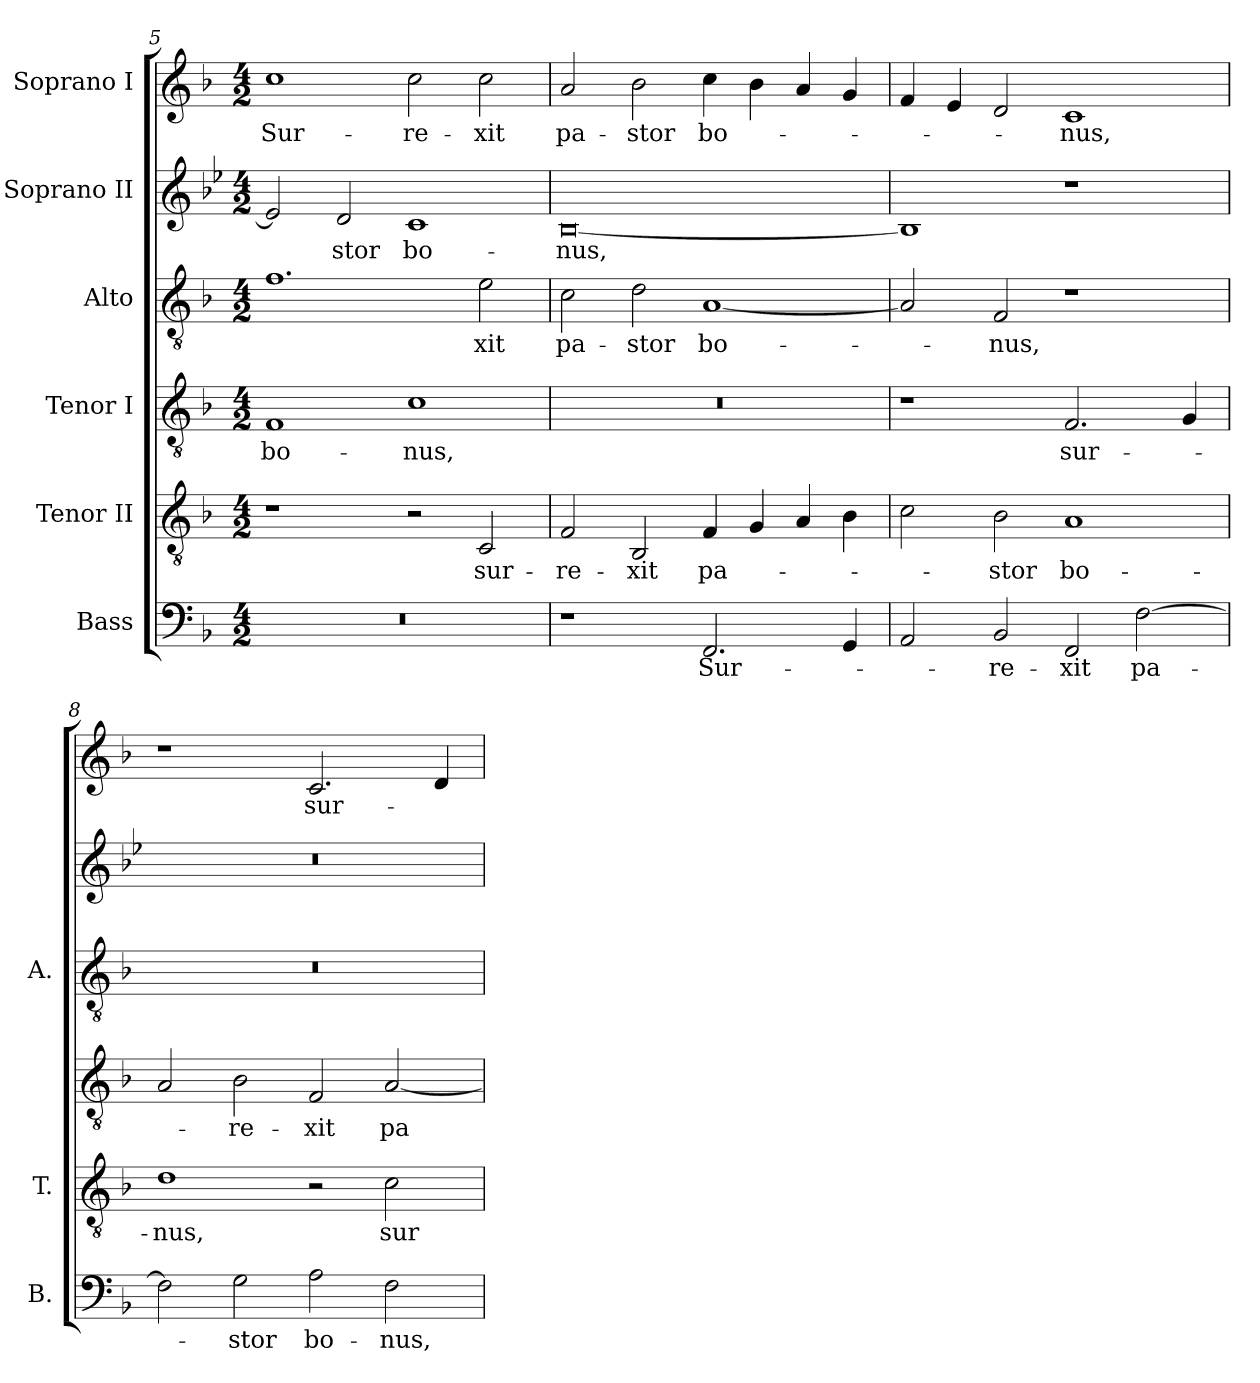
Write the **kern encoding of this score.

**kern	**text	**kern	**text	**kern	**text	**kern	**text	**kern	**text	**kern	**text
*part6	*part6	*part5	*part5	*part4	*part4	*part3	*part3	*part2	*part2	*part1	*part1
*staff6	*staff6	*staff5	*staff5	*staff4	*staff4	*staff3	*staff3	*staff2	*staff2	*staff1	*staff1
*I"Bass	*	*I"Tenor II	*	*I"Tenor I	*	*I"Alto	*	*I"Soprano II	*	*I"Soprano I	*
*I'B.	*	*I'T.	*	*	*	*I'A.	*	*	*	*	*
!!LO:LB:g=z
*clefF4	*	*clefGv2	*	*clefGv2	*	*clefGv2	*	*clefG2	*	*clefG2	*
*	*	*ITrd7c12	*	*	*	*	*	*ITrd-4c-7	*	*	*
*k[b-]	*	*k[b-]	*	*k[b-]	*	*k[b-]	*	*k[b-]	*	*k[b-]	*
*F:	*	*F:	*	*F:	*	*F:	*	*F:	*	*F:	*
*M4/2	*	*M4/2	*	*M4/2	*	*M4/2	*	*M4/2	*	*M4/2	*
=5	=5	=5	=5	=5	=5	=5	=5	=5	=5	=5	=5
!LO:N:vis=1	!	!	!	!	!	!	!	!	!	!	!
!	!	!	!	!	!LO:LY:b:color=#000000	!	!	!	!	!	!
!	!	!	!	!	!	!	!	!	!	!	!LO:LY:b:color=#000000
0r	.	1r	.	1Fi	bo-	1.fi	.	2b-i/]	.	1cci	Sur-
!	!	!	!	!	!	!	!	!	!LO:LY:b:color=#000000	!	!
.	.	.	.	.	.	.	.	2ai/	-stor	.	.
!	!	!	!	!	!LO:LY:b:color=#000000	!	!	!	!	!	!
!	!	!	!	!	!	!	!	!	!LO:LY:b:color=#000000	!	!
!	!	!	!	!	!	!	!	!	!	!	!LO:LY:b:color=#000000
.	.	2r	.	1ci	-nus,	.	.	1gi	bo-	2cci\	-re-
!	!	!	!LO:LY:b:color=#000000	!	!	!	!	!	!	!	!
!	!	!	!	!	!	!	!LO:LY:b:color=#000000	!	!	!	!
!	!	!	!	!	!	!	!	!	!	!	!LO:LY:b:color=#000000
.	.	2CCi/	sur-	.	.	2ei\	-xit	.	.	2cci\	-xit
=6	=6	=6	=6	=6	=6	=6	=6	=6	=6	=6	=6
!	!	!	!LO:LY:b:color=#000000	!LO:N:vis=1	!	!	!	!	!	!	!
!	!	!	!	!	!	!	!LO:LY:b:color=#000000	!	!	!	!
!	!	!	!	!	!	!	!	!	!LO:LY:b:color=#000000	!	!
!	!	!	!	!	!	!	!	!	!	!	!LO:LY:b:color=#000000
1r	.	2FFi/	-re-	0r	.	2ci\	pa-	[<0fi	-nus,	2ai/	pa-
!	!	!	!LO:LY:b:color=#000000	!	!	!	!	!	!	!	!
!	!	!	!	!	!	!	!LO:LY:b:color=#000000	!	!	!	!
!	!	!	!	!	!	!	!	!	!	!	!LO:LY:b:color=#000000
.	.	2BBB-i/	-xit	.	.	2di\	-stor	.	.	2b-i\	-stor
!	!LO:LY:b:color=#000000	!	!	!	!	!	!	!	!	!	!
!	!	!	!LO:LY:b:color=#000000	!	!	!	!	!	!	!	!
!	!	!	!	!	!	!	!LO:LY:b:color=#000000	!	!	!	!
!	!	!	!	!	!	!	!	!	!	!	!LO:LY:b:color=#000000
2.FFi/	Sur-	4FFi/	pa-	.	.	[<1Ai	bo-	.	.	4cci\	bo-
.	.	4GGi/	.	.	.	.	.	.	.	4b-i\	.
.	.	4AAi/	.	.	.	.	.	.	.	4ai/	.
4GGi/	.	4BB-i\	.	.	.	.	.	.	.	4gi/	.
=7	=7	=7	=7	=7	=7	=7	=7	=7	=7	=7	=7
2AAi/	.	2Ci\	.	1r	.	2Ai/]	.	1fi]	.	4fi/	.
.	.	.	.	.	.	.	.	.	.	4ei/	.
!	!LO:LY:b:color=#000000	!	!	!	!	!	!	!	!	!	!
!	!	!	!LO:LY:b:color=#000000	!	!	!	!	!	!	!	!
!	!	!	!	!	!	!	!LO:LY:b:color=#000000	!	!	!	!
2BB-i/	-re-	2BB-i\	-stor	.	.	2Fi/	-nus,	.	.	2di/	.
!	!LO:LY:b:color=#000000	!	!	!	!	!	!	!	!	!	!
!	!	!	!LO:LY:b:color=#000000	!	!	!	!	!	!	!	!
!	!	!	!	!	!LO:LY:b:color=#000000	!	!	!	!	!	!
!	!	!	!	!	!	!	!	!	!	!	!LO:LY:b:color=#000000
2FFi/	-xit	1AAi	bo-	2.Fi/	sur-	1r	.	1r	.	1ci	-nus,
!	!LO:LY:b:color=#000000	!	!	!	!	!	!	!	!	!	!
[>2Fi\	pa-	.	.	.	.	.	.	.	.	.	.
.	.	.	.	4Gi/	.	.	.	.	.	.	.
=8	=8	=8	=8	=8	=8	=8	=8	=8	=8	=8	=8
!	!	!	!LO:LY:b:color=#000000	!	!	!LO:N:vis=1	!	!LO:N:vis=1	!	!	!
2Fi\]	.	1Di	-nus,	2Ai/	.	0r	.	0r	.	1r	.
!	!LO:LY:b:color=#000000	!	!	!	!	!	!	!	!	!	!
!	!	!	!	!	!LO:LY:b:color=#000000	!	!	!	!	!	!
2Gi\	-stor	.	.	2B-i\	-re-	.	.	.	.	.	.
!	!LO:LY:b:color=#000000	!	!	!	!	!	!	!	!	!	!
!	!	!	!	!	!LO:LY:b:color=#000000	!	!	!	!	!	!
!	!	!	!	!	!	!	!	!	!	!	!LO:LY:b:color=#000000
2Ai\	bo-	2r	.	2Fi/	-xit	.	.	.	.	2.ci/	sur-
!	!LO:LY:b:color=#000000	!	!	!	!	!	!	!	!	!	!
!	!	!	!LO:LY:b:color=#000000	!	!	!	!	!	!	!	!
!	!	!	!	!	!LO:LY:b:color=#000000	!	!	!	!	!	!
2Fi\	-nus,	2Ci\	sur-	[<2Ai/	pa-	.	.	.	.	.	.
.	.	.	.	.	.	.	.	.	.	4di/	.
=	=	=	=	=	=	=	=	=	=	=	=
*-	*-	*-	*-	*-	*-	*-	*-	*-	*-	*-	*-
